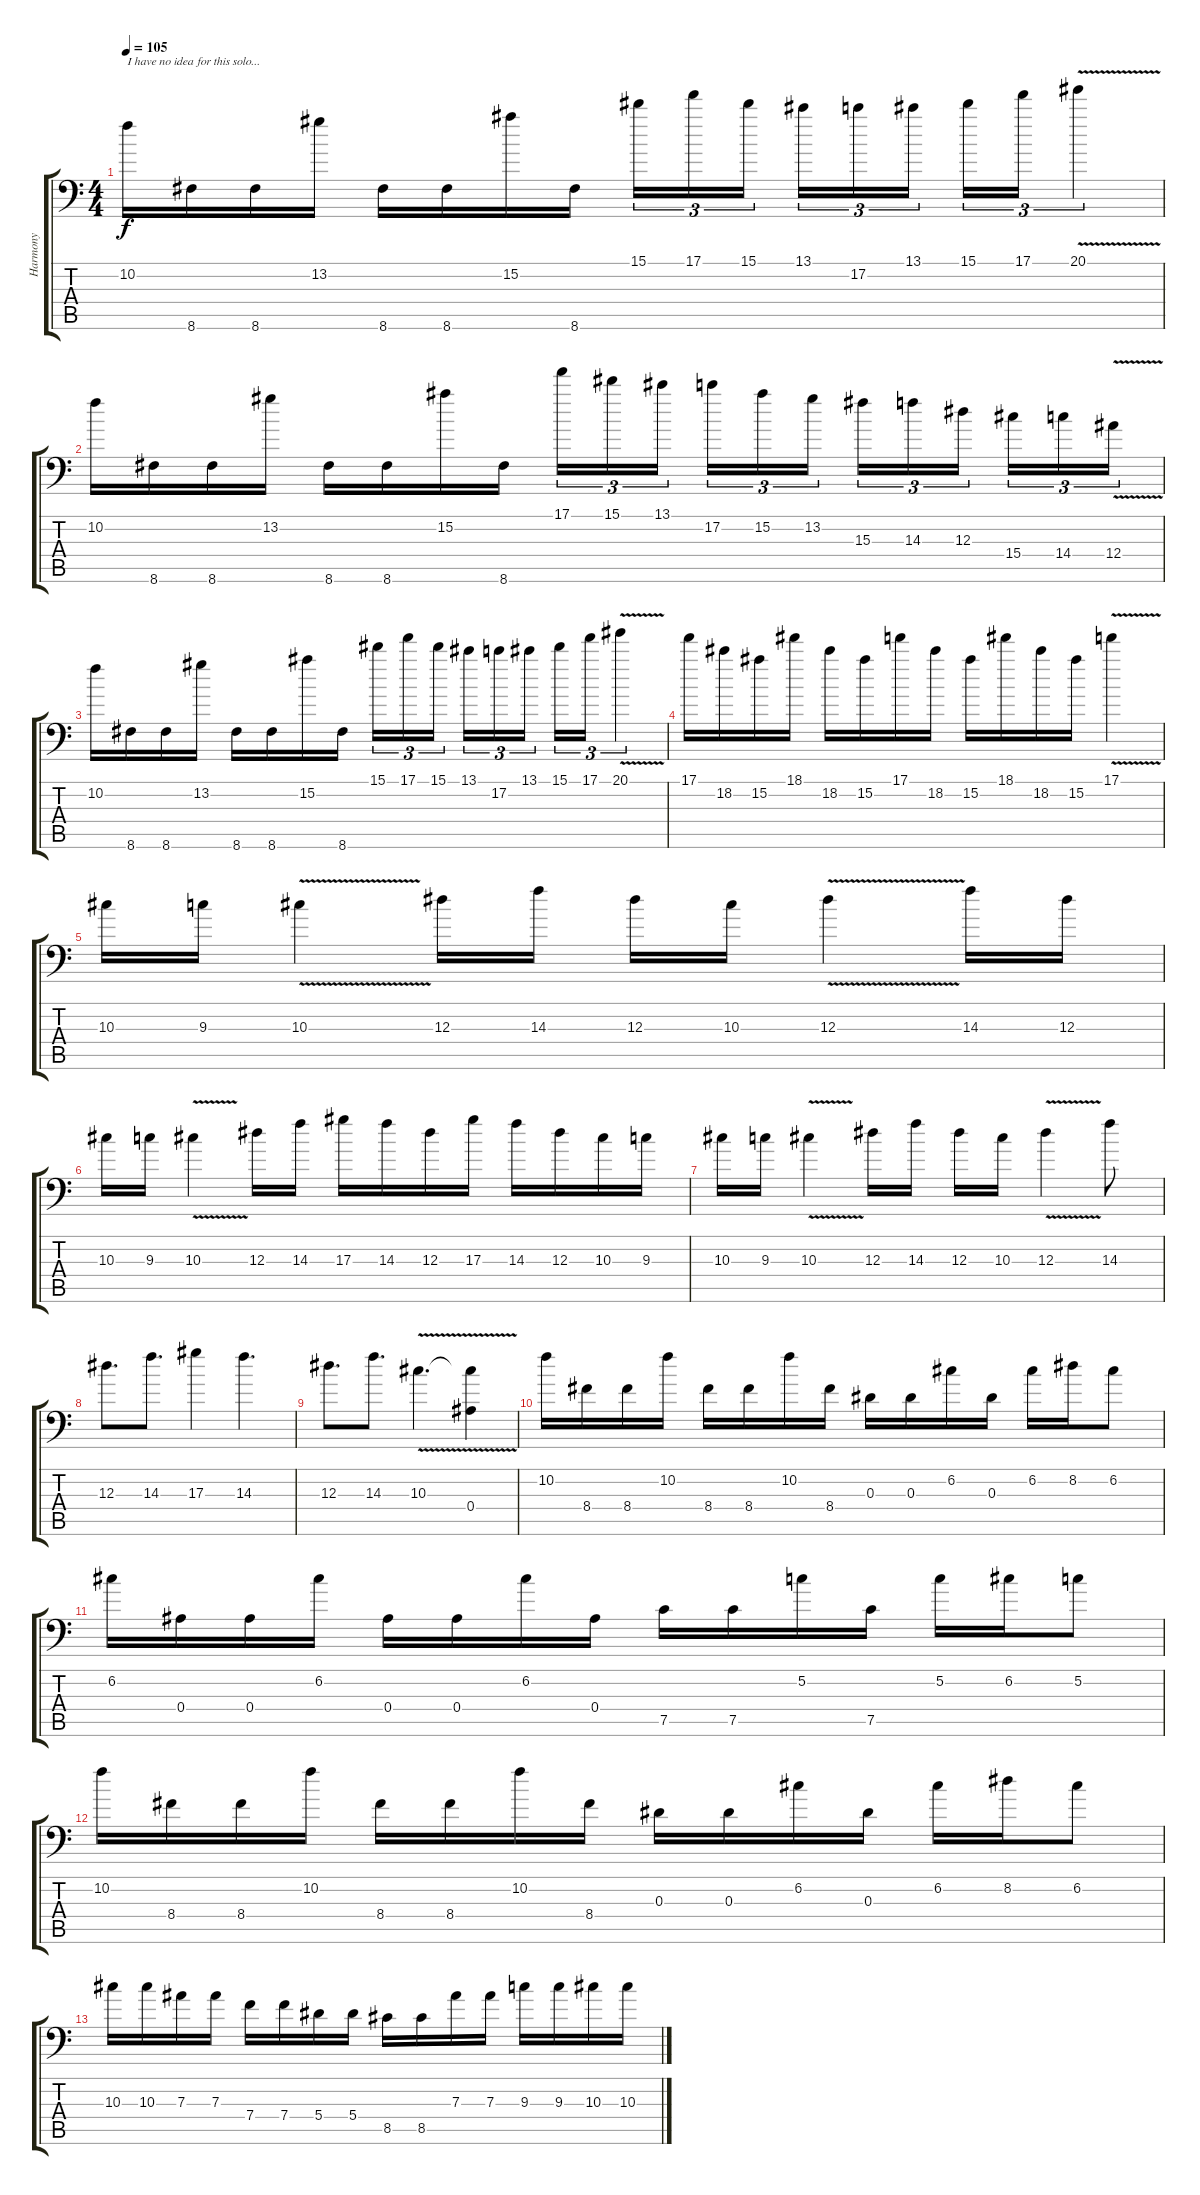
\track ("Harmony" "Harmony") {instrument distortionguitar}
\staff {score tabs}
\tuning (C4 G3 Eb3 Bb2 F2 Bb1) {hide}
\ts (4 4)
\tempo 105
\clef f4
\ks c
10.2.16{txt "I have no idea for this solo..." dy f} 8.6.16 8.6.16 13.2.16 8.6.16 8.6.16 15.2.16 8.6.16 15.1.16{tu (3 2)} 17.1.16{tu (3 2)} 15.1.16{tu (3 2) beam splitsecondary} 13.1.16{tu (3 2)} 17.2.16{tu (3 2)} 13.1.16{tu (3 2)} 15.1.16{tu (3 2)} 17.1.16{tu (3 2)} 20.1{v}.4{tu (3 2)} |
10.2.16 8.6.16 8.6.16 13.2.16 8.6.16 8.6.16 15.2.16 8.6.16 17.1.16{tu (3 2)} 15.1.16{tu (3 2)} 13.1.16{tu (3 2) beam splitsecondary} 17.2.16{tu (3 2)} 15.2.16{tu (3 2)} 13.2.16{tu (3 2)} 15.3.16{tu (3 2)} 14.3.16{tu (3 2)} 12.3.16{tu (3 2) beam splitsecondary} 15.4.16{tu (3 2)} 14.4.16{tu (3 2)} 12.4{v}.16{tu (3 2)} |
10.2.16 8.6.16 8.6.16 13.2.16 8.6.16 8.6.16 15.2.16 8.6.16 15.1.16{tu (3 2)} 17.1.16{tu (3 2)} 15.1.16{tu (3 2) beam splitsecondary} 13.1.16{tu (3 2)} 17.2.16{tu (3 2)} 13.1.16{tu (3 2)} 15.1.16{tu (3 2)} 17.1.16{tu (3 2)} 20.1{v}.4{tu (3 2)} |
17.1.16 18.2.16 15.2.16 18.1.16 18.2.16 15.2.16 17.1.16 18.2.16 15.2.16 18.1.16 18.2.16 15.2.16 17.1{v}.4 |
10.3.16 9.3.16 10.3{v}.4 12.3.16 14.3.16 12.3.16 10.3.16 12.3{v}.4 14.3.16 12.3.16 |
10.3.16 9.3.16 10.3{v}.4 12.3.16 14.3.16 17.3.16 14.3.16 12.3.16 17.3.16 14.3.16 12.3.16 10.3.16 9.3.16 |
10.3.16 9.3.16 10.3{v}.4 12.3.16 14.3.16 12.3.16 10.3.16 12.3{v}.4 14.3.8 |
12.3.8{d} 14.3.8{d} 17.3.4 14.3.4{d} |
12.3.8{d} 14.3.8{d} 10.3{v}.4{d} (10.3{t} 0.4).4 |
10.2.16 8.4.16 8.4.16 10.2.16 8.4.16 8.4.16 10.2.16 8.4.16 0.3.16 0.3.16 6.2.16 0.3.16 6.2.16 8.2.16 6.2.8 |
6.2.16 0.4.16 0.4.16 6.2.16 0.4.16 0.4.16 6.2.16 0.4.16 7.5.16 7.5.16 5.2.16 7.5.16 5.2.16 6.2.16 5.2.8 |
10.2.16 8.4.16 8.4.16 10.2.16 8.4.16 8.4.16 10.2.16 8.4.16 0.3.16 0.3.16 6.2.16 0.3.16 6.2.16 8.2.16 6.2.8 |
10.3.16 10.3.16 7.3.16 7.3.16 7.4.16 7.4.16 5.4.16 5.4.16 8.5.16 8.5.16 7.3.16 7.3.16 9.3.16 9.3.16 10.3.16 10.3.16
